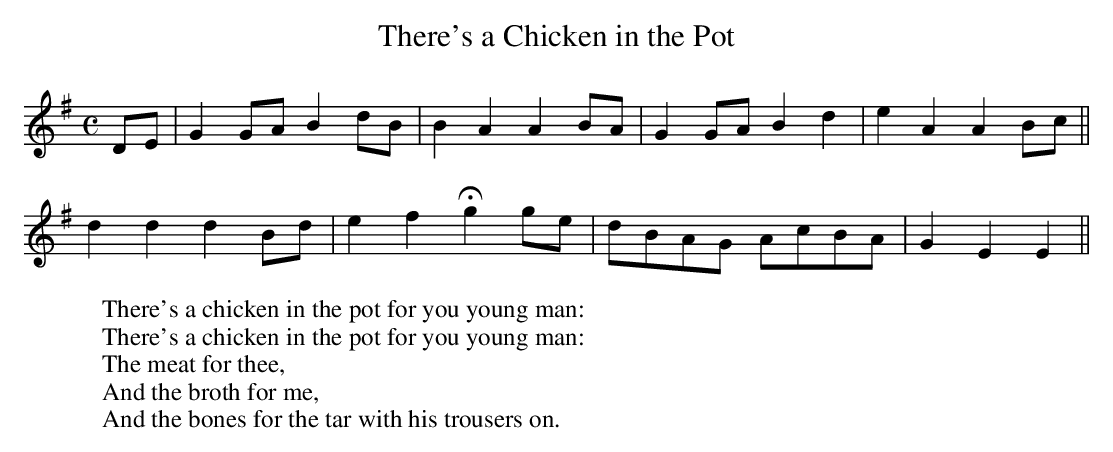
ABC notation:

X:1
T:There's a Chicken in the Pot
W:There's a chicken in the pot for you young man:
W:There's a chicken in the pot for you young man:
W:The meat for thee,
W:And the broth for me,
W:And the bones for the tar with his trousers on.
L:1/8
M:C
K:G
DE|G2 GA B2 dB|B2 A2 A2 BA|G2 GA B2 d2|e2 A2 A2 Bc||
d2 d2 d2 Bd|e2 f2 Hg2 ge|dBAG AcBA|G2 E2 E2||
